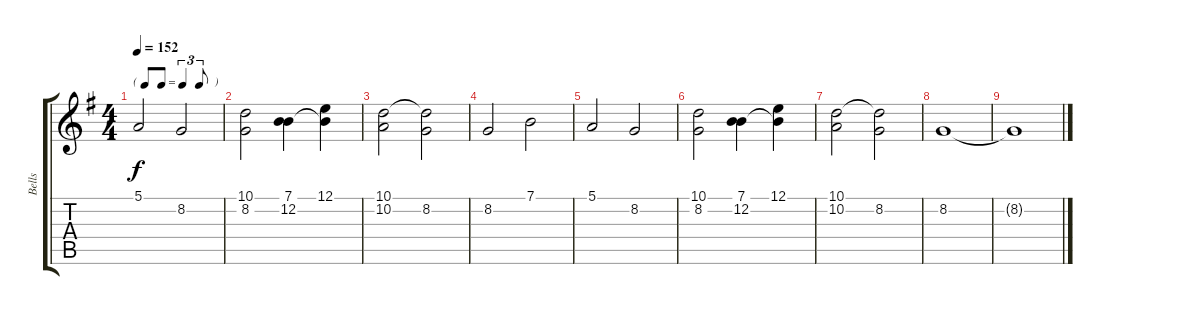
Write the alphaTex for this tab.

\track ("Bells" "Bells") {instrument glockenspiel}
\staff {score tabs}
\tuning (E4 B3 G3 D3 A2 E2) {hide}
\ts (4 4)
\tf triplet8th
\tempo 152
\clef g2
\ks g
5.1.2{dy f} 8.2.2 |
(10.1 8.2).2 (7.1 12.2).4 (12.1 12.2{t}).4 |
(10.1 10.2).2 (10.1{t} 8.2).2 |
8.2.2 7.1.2 |
5.1.2 8.2.2 |
(10.1 8.2).2 (7.1 12.2).4 (12.1 12.2{t}).4 |
(10.1 10.2).2 (10.1{t} 8.2).2 |
8.2.1 |
8.2{t}.1
